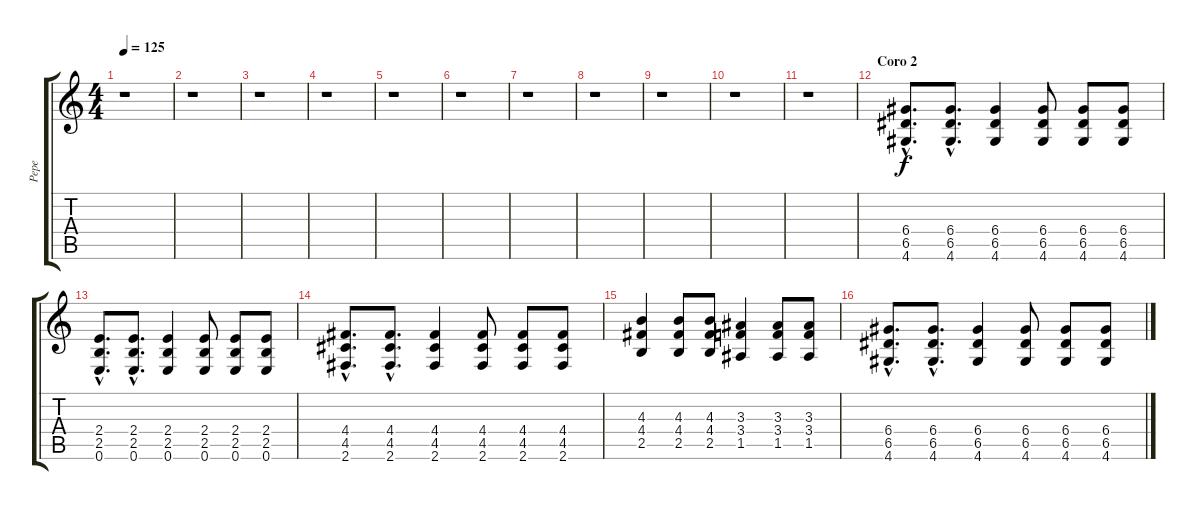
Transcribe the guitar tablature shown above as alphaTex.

\track ("Pepe" "Pepe") {instrument distortionguitar}
\staff {score tabs}
\tuning (E4 B3 G3 D3 A2 E2) {hide}
\ts (4 4)
\tempo 125
\clef g2
\ks c
r.1{dy f} |
r.1 |
r.1 |
r.1 |
r.1 |
r.1 |
r.1 |
r.1 |
r.1 |
r.1 |
r.1 |
\section ("" "Coro 2")
(6.4{hac} 6.5{hac} 4.6{hac}).8{d volume 13} (6.4{hac} 6.5{hac} 4.6{hac}).8{d} (6.4 6.5 4.6).4 (6.4 6.5 4.6).8 (6.4 6.5 4.6).8 (6.4 6.5 4.6).8 |
(2.4{hac} 2.5{hac} 0.6{hac}).8{d} (2.4{hac} 2.5{hac} 0.6{hac}).8{d} (2.4 2.5 0.6).4 (2.4 2.5 0.6).8 (2.4 2.5 0.6).8 (2.4 2.5 0.6).8 |
(4.4{hac} 4.5{hac} 2.6{hac}).8{d} (4.4{hac} 4.5{hac} 2.6{hac}).8{d} (4.4 4.5 2.6).4 (4.4 4.5 2.6).8 (4.4 4.5 2.6).8 (4.4 4.5 2.6).8 |
(4.3 4.4 2.5).4 (4.3 4.4 2.5).8 (4.3 4.4 2.5).8 (3.3 3.4 1.5).4 (3.3 3.4 1.5).8 (3.3 3.4 1.5).8 |
(6.4{hac} 6.5{hac} 4.6{hac}).8{d} (6.4{hac} 6.5{hac} 4.6{hac}).8{d} (6.4 6.5 4.6).4 (6.4 6.5 4.6).8 (6.4 6.5 4.6).8 (6.4 6.5 4.6).8
